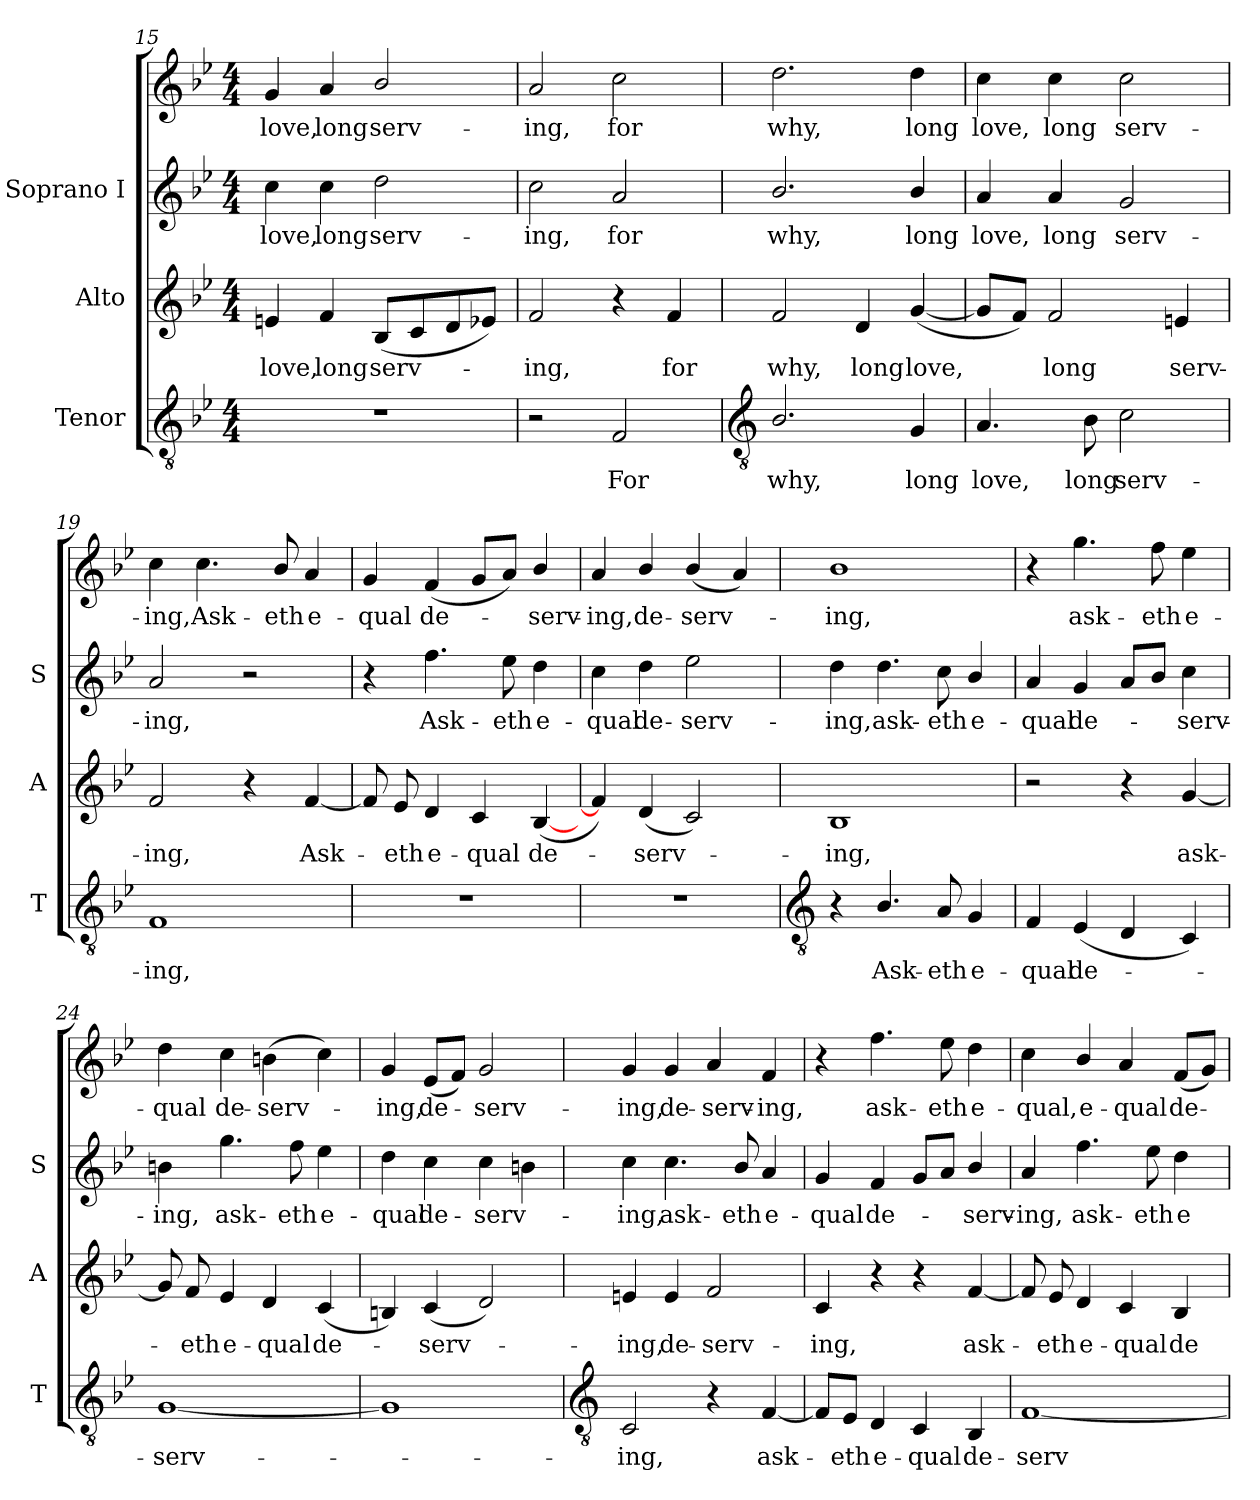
**kern	**text	**kern	**text	**kern	**text	**kern	**text
*part3	*part3	*part2	*part2	*part1	*part1	*part1	*part1
*staff4	*staff4	*staff3	*staff3	*staff2	*staff2	*staff1	*staff1
*I"Tenor	*	*I"Alto	*	*I"Soprano I	*	*	*
*I'T	*	*I'A	*	*I'S	*	*	*
*clefGv2	*	*clefG2	*	*clefG2	*	*clefG2	*
*k[b-e-]	*	*k[b-e-]	*	*k[b-e-]	*	*k[b-e-]	*
*B-:	*	*B-:	*	*B-:	*	*B-:	*
*M4/4	*	*M4/4	*	*M4/4	*	*M4/4	*
=15	=15	=15	=15	=15	=15	=15	=15
!	!	!	!LO:LY:b	!	!LO:LY:b	!	!LO:LY:b
1r	.	4en	love,	4cc	-love,	4g	love,
!	!	!	!LO:LY:b	!	!LO:LY:b	!	!LO:LY:b
.	.	4f	long	4cc	long	4a	long
!	!	!	!LO:LY:b	!	!LO:LY:b	!	!LO:LY:b
.	.	(<8B-L	serv-	2dd	serv-	2b-/	serv-
.	.	8c	.	.	.	.	.
.	.	8d	.	.	.	.	.
.	.	8e-XJ)	.	.	.	.	.
=16	=16	=16	=16	=16	=16	=16	=16
!	!	!	!LO:LY:b	!	!LO:LY:b	!	!LO:LY:b
2r	.	2f	ing,	2cc	ing,	2a	-ing,
!	!LO:LY:b	!	!	!	!LO:LY:b	!	!LO:LY:b
2F	For	4r	.	2a	for	2cc	for
!	!	!	!LO:LY:b	!	!	!	!
.	.	4f	for	.	.	.	.
!!LO:LB:g=z
=17	=17	=17	=17	=17	=17	=17	=17
*clefGv2	*	*	*	*	*	*	*
!	!LO:LY:b	!	!LO:LY:b	!	!LO:LY:b	!	!LO:LY:b
2.B-/	why,	2f	why,	2.b-/	why,	2.dd	why,
!	!	!	!LO:LY:b	!	!	!	!
.	.	4d	long	.	.	.	.
!	!LO:LY:b	!	!LO:LY:b	!	!LO:LY:b	!	!LO:LY:b
4G	long	(<[4g	love,	4b-/	long	4dd	long
=18	=18	=18	=18	=18	=18	=18	=18
!	!LO:LY:b	!	!	!	!LO:LY:b	!	!LO:LY:b
4.A	love,	8gL]	.	4a	-love,	4cc	love,
.	.	8fJ)	.	.	.	.	.
!	!	!	!LO:LY:b	!	!LO:LY:b	!	!LO:LY:b
.	.	2f	long	4a	long	4cc	long
!	!LO:LY:b	!	!	!	!	!	!
8B-	long	.	.	.	.	.	.
!	!LO:LY:b	!	!	!	!LO:LY:b	!	!LO:LY:b
2c	serv-	.	.	2g	serv-	2cc	serv-
!	!	!	!LO:LY:b	!	!	!	!
.	.	4en	serv-	.	.	.	.
=19	=19	=19	=19	=19	=19	=19	=19
!	!LO:LY:b	!	!LO:LY:b	!	!LO:LY:b	!	!LO:LY:b
1F	-ing,	2f	-ing,	2a	-ing,	4cc	-ing,
!	!	!	!	!	!	!	!LO:LY:b
.	.	.	.	.	.	4.cc	Ask-
.	.	4r	.	2r	.	.	.
!	!	!	!	!	!	!	!LO:LY:b
.	.	.	.	.	.	8b-/	-eth
!	!	!	!LO:LY:b	!	!	!	!LO:LY:b
.	.	[4f	Ask-	.	.	4a	e-
=20	=20	=20	=20	=20	=20	=20	=20
!	!	!	!	!	!	!	!LO:LY:b
1r	.	8f]	.	4r	.	4g	qual
!	!	!	!LO:LY:b	!	!	!	!
.	.	8e-	eth	.	.	.	.
!	!	!	!LO:LY:b	!	!LO:LY:b	!	!LO:LY:b
.	.	4d	e-	4.ff	-Ask-	(<4f	de-
!	!	!	!LO:LY:b	!	!	!	!
.	.	4c	-qual	.	.	8gL	.
!	!	!	!	!	!LO:LY:b	!	!
.	.	.	.	8ee-	-eth	8aJ)	.
!	!	!	!LO:LY:b	!	!LO:LY:b	!	!LO:LY:b
.	.	(<[4B-	de-	4dd	e-	4b-/	serv-
=21	=21	=21	=21	=21	=21	=21	=21
!	!	!	!	!	!LO:LY:b	!	!LO:LY:b
1r	.	4f])	.	4cc	-qual	4a	-ing,
!	!	!	!LO:LY:b	!	!LO:LY:b	!	!LO:LY:b
.	.	(<4d	serv-	4dd	de-	4b-/	de-
!	!	!	!	!	!LO:LY:b	!	!LO:LY:b
.	.	2c)	.	2ee-	-serv-	(<4b-/	-serv-
.	.	.	.	.	.	4a)	.
!!LO:LB:g=z
=22	=22	=22	=22	=22	=22	=22	=22
*clefGv2	*	*	*	*	*	*	*
!	!	!	!LO:LY:b	!	!LO:LY:b	!	!LO:LY:b
4r	.	1B-	ing,	4dd	ing,	1b-	-ing,
!	!LO:LY:b	!	!	!	!LO:LY:b	!	!
4.B-/	Ask-	.	.	4.dd	ask-	.	.
!	!LO:LY:b	!	!	!	!LO:LY:b	!	!
8A	-eth	.	.	8cc	-eth	.	.
!	!LO:LY:b	!	!	!	!LO:LY:b	!	!
4G	e-	.	.	4b-/	e-	.	.
=23	=23	=23	=23	=23	=23	=23	=23
!	!LO:LY:b	!	!	!	!LO:LY:b	!	!
4F	-qual	2r	.	4a	-qual	4r	.
!	!LO:LY:b	!	!	!	!LO:LY:b	!	!LO:LY:b
(<4E-	de-	.	.	4g	de-	4.gg	-ask-
4D	.	4r	.	8aL	.	.	.
!	!	!	!	!	!	!	!LO:LY:b
.	.	.	.	8b-J	.	8ff	-eth
!	!	!	!LO:LY:b	!	!LO:LY:b	!	!LO:LY:b
4C)	.	[4g	ask-	4cc	serv-	4ee-	e-
=24	=24	=24	=24	=24	=24	=24	=24
!	!LO:LY:b	!	!	!	!LO:LY:b	!	!LO:LY:b
[1G	serv-	8g]	.	4bn	ing,	4dd	-qual
!	!	!	!LO:LY:b	!	!	!	!
.	.	8f	eth	.	.	.	.
!	!	!	!LO:LY:b	!	!LO:LY:b	!	!LO:LY:b
.	.	4e-	e-	4.gg	ask-	4cc	de-
!	!	!	!LO:LY:b	!	!	!	!LO:LY:b
.	.	4d	-qual	.	.	(>4bn	-serv-
!	!	!	!	!	!LO:LY:b	!	!
.	.	.	.	8ff	-eth	.	.
!	!	!	!LO:LY:b	!	!LO:LY:b	!	!
.	.	(<4c	de-	4ee-	e-	4cc)	.
=25	=25	=25	=25	=25	=25	=25	=25
!	!	!	!	!	!LO:LY:b	!	!LO:LY:b
1G]	.	4Bn)	.	4dd	-qual	4g	-ing,
!	!	!	!LO:LY:b	!	!LO:LY:b	!	!LO:LY:b
.	.	(<4c	serv-	4cc	de-	(<8e-L	de-
.	.	.	.	.	.	8fJ)	.
!	!	!	!	!	!LO:LY:b	!	!LO:LY:b
.	.	2d)	.	4cc	-serv-	2g	serv-
.	.	.	.	4bn	.	.	.
!!LO:LB:g=z
=26	=26	=26	=26	=26	=26	=26	=26
*clefGv2	*	*	*	*	*	*	*
!	!LO:LY:b	!	!LO:LY:b	!	!LO:LY:b	!	!LO:LY:b
2C	ing,	4en	ing,	4cc	ing,	4g	ing,
!	!	!	!LO:LY:b	!	!LO:LY:b	!	!LO:LY:b
.	.	4e	de-	4.cc	ask-	4g	de-
!	!	!	!LO:LY:b	!	!	!	!LO:LY:b
4r	.	2f	-serv-	.	.	4a	-serv-
!	!	!	!	!	!LO:LY:b	!	!
.	.	.	.	8b-/	-eth	.	.
!	!LO:LY:b	!	!	!	!LO:LY:b	!	!LO:LY:b
[4F	ask-	.	.	4a	e-	4f	-ing,
=27	=27	=27	=27	=27	=27	=27	=27
!	!	!	!LO:LY:b	!	!LO:LY:b	!	!
8F/L]	.	4c	-ing,	4g	-qual	4r	.
!	!LO:LY:b	!	!	!	!	!	!
8E-/J	eth	.	.	.	.	.	.
!	!LO:LY:b	!	!	!	!LO:LY:b	!	!LO:LY:b
4D	e-	4r	.	4f	de-	4.ff	-ask-
!	!LO:LY:b	!	!	!	!	!	!
4C	-qual	4r	.	8gL	.	.	.
!	!	!	!	!	!	!	!LO:LY:b
.	.	.	.	8aJ	.	8ee-	-eth
!	!LO:LY:b	!	!LO:LY:b	!	!LO:LY:b	!	!LO:LY:b
4BB-	de-	[4f	ask-	4b-/	serv-	4dd	e-
=28	=28	=28	=28	=28	=28	=28	=28
!	!LO:LY:b	!	!	!	!LO:LY:b	!	!LO:LY:b
[1F	-serv-	8f]	.	4a	ing,	4cc	-qual,
!	!	!	!LO:LY:b	!	!	!	!
.	.	8e-	eth	.	.	.	.
!	!	!	!LO:LY:b	!	!LO:LY:b	!	!LO:LY:b
.	.	4d	e-	4.ff	ask-	4b-/	e-
!	!	!	!LO:LY:b	!	!	!	!LO:LY:b
.	.	4c	-qual	.	.	4a	-qual
!	!	!	!	!	!LO:LY:b	!	!
.	.	.	.	8ee-	-eth	.	.
!	!	!	!LO:LY:b	!	!LO:LY:b	!	!LO:LY:b
.	.	4B-	de-	4dd	e-	(<8fL	de-
.	.	.	.	.	.	8gJ)	.
=	=	=	=	=	=	=	=
*-	*-	*-	*-	*-	*-	*-	*-
